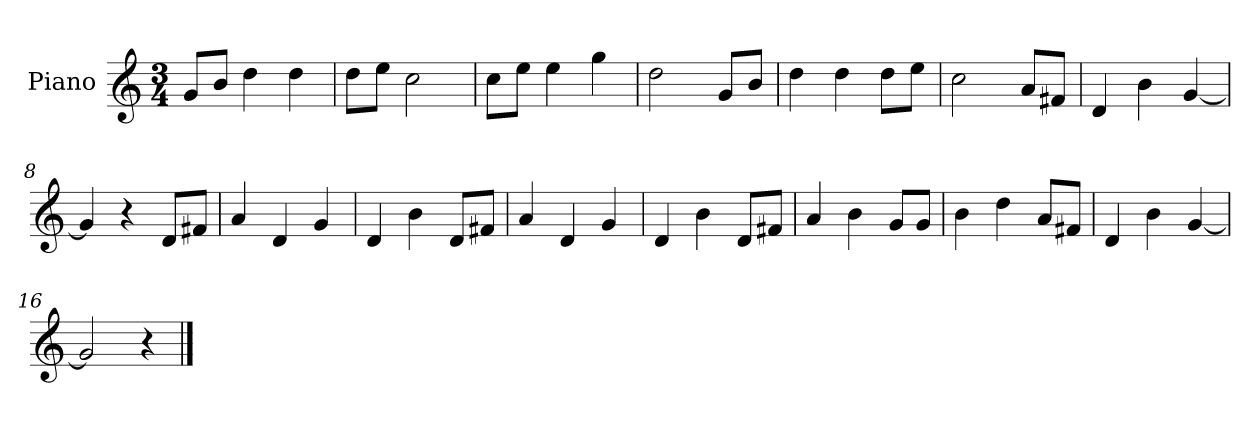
**kern
*part1
*staff1
*I"Piano
*I'P-no
*clefG2
*k[]
*M3/4
*MM179
=1
8g/L
8b/J
4dd\
4dd\
=2
8dd\L
8ee\J
2cc\
=3
8cc\L
8ee\J
4ee\
4gg\
=4
2dd\
8g/L
8b/J
=5
4dd\
4dd\
8dd\L
8ee\J
=6
2cc\
8a/L
8f#X/J
=7
4d/
4b\
[4g/
=8
4g/]
4r
8d/L
8f#X/J
=9
4a/
4d/
4g/
!!LO:LB:g=z
=10
4d/
4b\
8d/L
8f#X/J
=11
4a/
4d/
4g/
=12
4d/
4b\
8d/L
8f#X/J
=13
4a/
4b\
8g/L
8g/J
=14
4b\
4dd\
8a/L
8f#X/J
=15
4d/
4b\
[4g/
=16
2g/]
4r
==
*-
